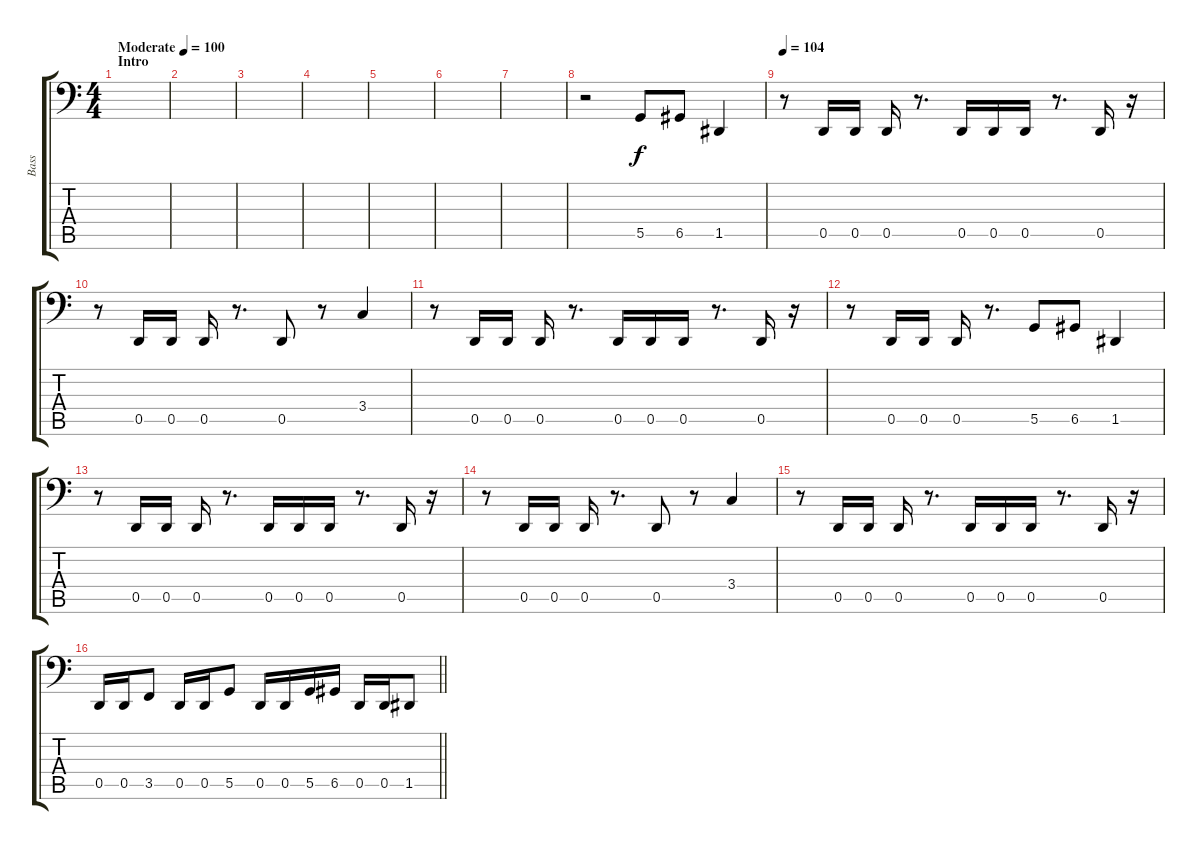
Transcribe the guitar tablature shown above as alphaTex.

\track ("Bass" "Bass") {instrument electricbassfinger}
\staff {score tabs}
\tuning (C3 G2 D2 A1 D1 A0) {hide}
\ts (4 4)
\section ("" "Intro")
\tempo (100 "Moderate")
\clef f4
\ks c
|
|
|
|
|
|
|
r.2 5.5.8 6.5.8 1.5.4 |
\tempo 104
r.8 0.5.16 0.5.16 0.5.16 r.8{d} 0.5.16 0.5.16 0.5.16 r.8{d} 0.5.16 r.16 |
r.8 0.5.16 0.5.16 0.5.16 r.8{d} 0.5.8 r.8 3.4.4 |
r.8 0.5.16 0.5.16 0.5.16 r.8{d} 0.5.16 0.5.16 0.5.16 r.8{d} 0.5.16 r.16 |
r.8 0.5.16 0.5.16 0.5.16 r.8{d} 5.5.8 6.5.8 1.5.4 |
r.8 0.5.16 0.5.16 0.5.16 r.8{d} 0.5.16 0.5.16 0.5.16 r.8{d} 0.5.16 r.16 |
r.8 0.5.16 0.5.16 0.5.16 r.8{d} 0.5.8 r.8 3.4.4 |
r.8 0.5.16 0.5.16 0.5.16 r.8{d} 0.5.16 0.5.16 0.5.16 r.8{d} 0.5.16 r.16 |
\barLineRight lightlight
0.5.16 0.5.16 3.5.8 0.5.16 0.5.16 5.5.8 0.5.16 0.5.16 5.5.16 6.5.16 0.5.16 0.5.16 1.5.8
